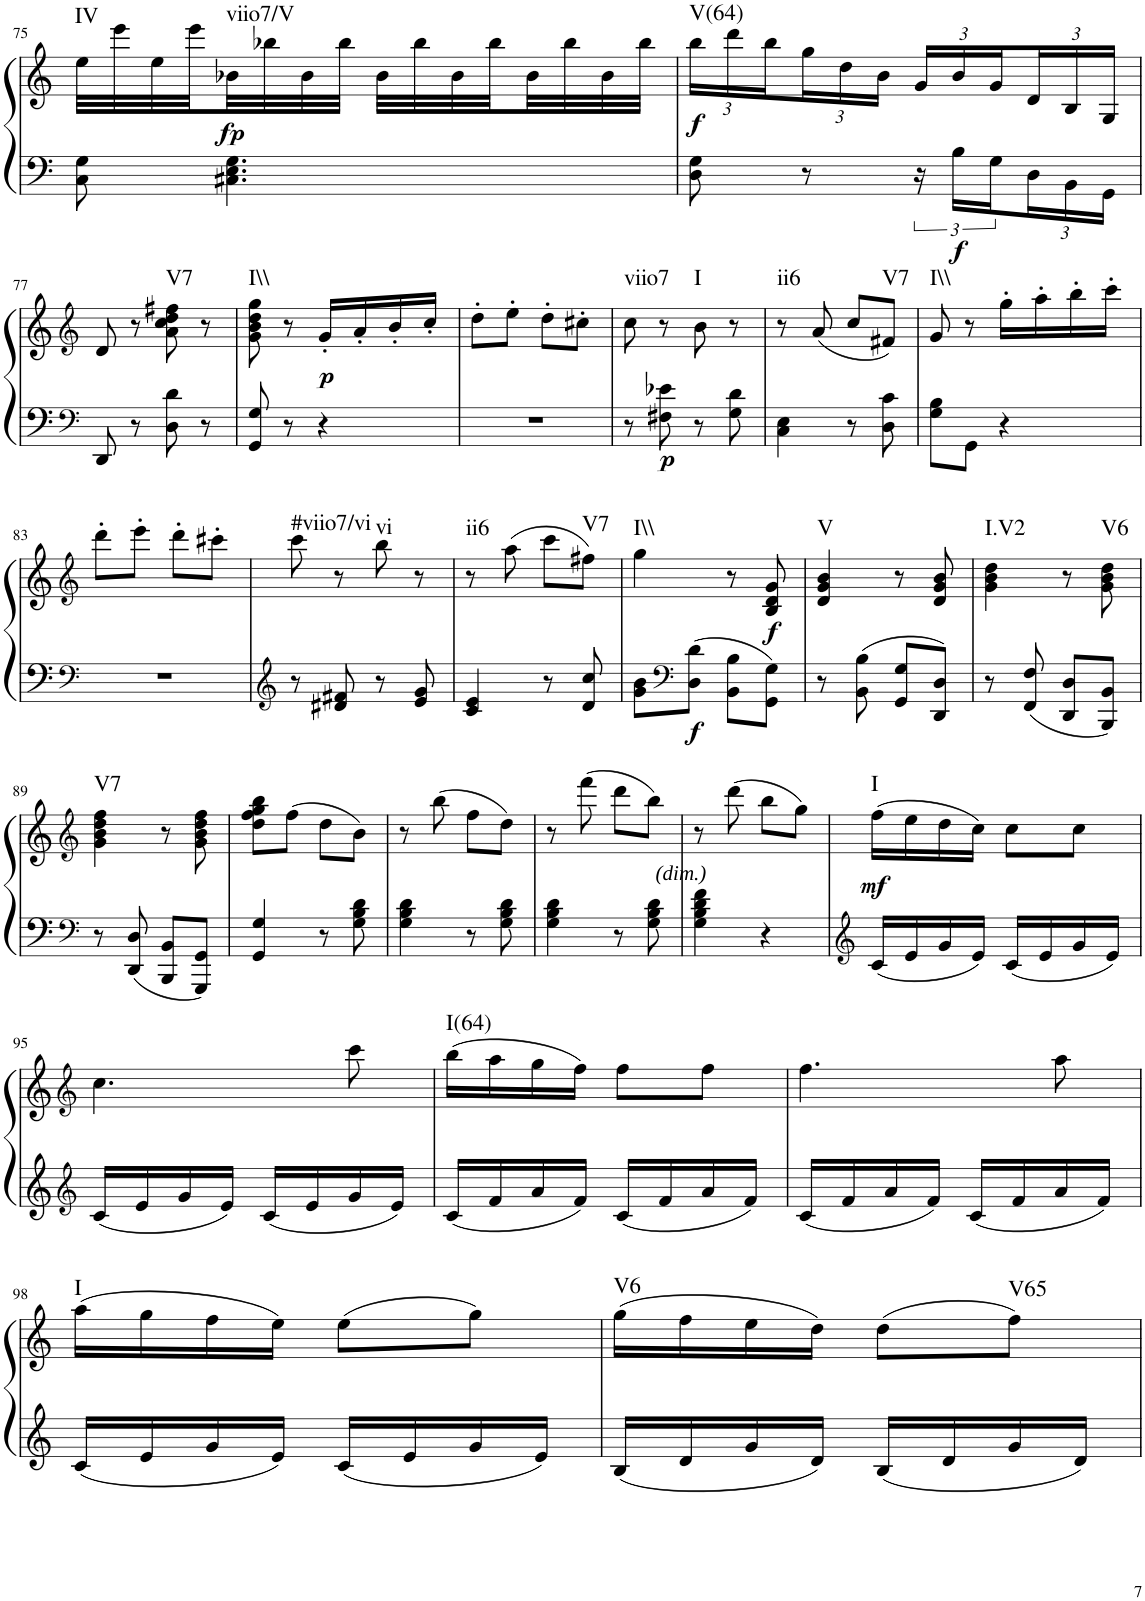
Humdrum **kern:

**kern	**kern	**dynam	**harte
*part1	*part1	*part1	*part1
*staff2	*staff1	*staff1/2	*
*I"Klavier linke Hand	*	*	*
!!LO:PB:g=z
*clefF4	*clefG2	*	*
*k[]	*k[]	*	*
*M2/4	*M2/4	*	*
=75	=75	=75	=75
!	!	!	!LO:H:kt=IV
8C\ 8G\	32ee\LLL	.	N
.	32eee\	.	.
.	32ee\	.	.
.	32eee\	.	.
!	!	!LO:DY:b	!LO:H:kt=viio7/V
4.C#X\ 4.E\ 4.G\	32b-X\	fp	N
.	32bb-X\	.	.
.	32b-\	.	.
.	32bb-\JJJ	.	.
.	32b-\LLL	.	.
.	32bb-\	.	.
.	32b-\	.	.
.	32bb-\	.	.
.	32b-\	.	.
.	32bb-\	.	.
.	32b-\	.	.
.	32bb-\JJJ	.	.
=76	=76	=76	=76
*	*Xbrackettup	*	*
!	!	!LO:DY:b	!LO:H:kt=V(64)
8D\ 8G\	24bb\LL	f	N
.	24ddd\	.	.
.	24bb\	.	.
8r	24gg\	.	.
.	24dd\	.	.
.	24b\JJ	.	.
24r	24g/LL	.	.
!	!	!LO:DY:b=2	!
24B\LL	24b/	f	.
24G\	24g/	.	.
*Xbrackettup	*	*	*
24D\	24d/	.	.
24BB\	24B/	.	.
24GG\JJ	24G/JJ	.	.
!!LO:LB:g=z
=77	=77	=77	=77
*clefF4	*clefG2	*	*
8DD/	8d/	.	.
8r	8r	.	.
!	!	!	!LO:H:kt=V7
8D\ 8d\	8a\ 8cc\ 8dd\ 8ff#X\	.	N
8r	8r	.	.
=78	=78	=78	=78
!	!	!	!LO:H:kt=I\\
8GG/ 8G/	8g\ 8b\ 8dd\ 8gg\	.	N
8r	8r	.	.
!	!	!LO:DY:b	!
4r	16g'/LL	p	.
.	16a'/	.	.
.	16b'/	.	.
.	16cc'/JJ	.	.
=79	=79	=79	=79
2r	8dd'\L	.	.
.	8ee'\J	.	.
.	8dd'\L	.	.
.	8cc#X'\J	.	.
=80	=80	=80	=80
!	!	!	!LO:H:kt=viio7
8r	8cc\	.	N
!	!	!LO:DY:b=2	!
8F#X\ 8e-X\	8r	p	.
!	!	!	!LO:H:kt=I
8r	8b\	.	N
8G\ 8d\	8r	.	.
=81	=81	=81	=81
!	!	!	!LO:H:kt=ii6
4C\ 4E\	8r	.	N
.	(8a/	.	.
8r	8cc/L	.	.
!	!	!	!LO:H:kt=V7
8D\ 8c\	8f#X/J)	.	N
=82	=82	=82	=82
!	!	!	!LO:H:kt=I\\
8G\ 8B\L	8g/	.	N
8GG\J	8r	.	.
4r	16gg'\LL	.	.
.	16aa'\	.	.
.	16bb'\	.	.
.	16ccc'\JJ	.	.
!!LO:LB:g=z
=83	=83	=83	=83
*clefF4	*clefG2	*	*
2r	8ddd'\L	.	.
.	8eee'\J	.	.
.	8ddd'\L	.	.
.	8ccc#X'\J	.	.
=84	=84	=84	=84
*clefG2	*	*	*
!	!	!	!LO:H:kt=#viio7/vi
8r	8ccc\	.	N
8d#X/ 8f#X/	8r	.	.
!	!	!	!LO:H:kt=vi
8r	8bb\	.	N
8e/ 8g/	8r	.	.
=85	=85	=85	=85
!	!	!	!LO:H:kt=ii6
4c/ 4e/	8r	.	N
.	(8aa\	.	.
8r	8ccc\L	.	.
!	!	!	!LO:H:kt=V7
8d/ 8cc/	8ff#X\J)	.	N
=86	=86	=86	=86
!	!	!	!LO:H:kt=I\\
8g\ 8b\L	4gg\	.	N
*clefF4	*	*	*
!	!	!LO:DY:b=2	!
8D\ 8d\J	.	f	.
8BB\ 8B\L	8r	.	.
!	!	!LO:DY:b	!
8GG\ 8G\J	8B/ 8d/ 8g/	f	.
=87	=87	=87	=87
!	!	!	!LO:H:kt=V
8r	4d/ 4g/ 4b/	.	N
8BB\ 8B\	.	.	.
8GG/ 8G/L	8r	.	.
8DD/ 8D/J	8d/ 8g/ 8b/	.	.
=88	=88	=88	=88
!	!	!	!LO:H:kt=I.V2
8r	4g\ 4b\ 4dd\	.	N
8FF/ 8F/	.	.	.
8DD/ 8D/L	8r	.	.
!	!	!	!LO:H:kt=V6
8BBB/ 8BB/J	8g\ 8b\ 8dd\	.	N
!!LO:LB:g=z
=89	=89	=89	=89
*clefF4	*clefG2	*	*
!	!	!	!LO:H:kt=V7
8r	4g\ 4b\ 4dd\ 4ff\	.	N
8DD/ 8D/	.	.	.
8BBB/ 8BB/L	8r	.	.
8GGG/ 8GG/J	8g\ 8b\ 8dd\ 8ff\	.	.
=90	=90	=90	=90
4GG/ 4G/	8dd\ 8ff\ 8gg\ 8bb\L	.	.
.	(8ff\J	.	.
8r	8dd\L	.	.
8G\ 8B\ 8d\	8b\J)	.	.
=91	=91	=91	=91
4G\ 4B\ 4d\	8r	.	.
.	(8bb\	.	.
8r	8ff\L	.	.
8G\ 8B\ 8d\	8dd\J)	.	.
=92	=92	=92	=92
4G\ 4B\ 4d\	8r	.	.
.	(8fff\	.	.
8r	8ddd\L	.	.
!	!LO:TX:b:i:t=(dim.)	!	!
8G\ 8B\ 8d\	8bb\J)	.	.
=93	=93	=93	=93
4G\ 4B\ 4d\ 4f\	8r	.	.
.	(8ddd\	.	.
4r	8bb\L	.	.
.	8gg\J)	.	.
=94	=94	=94	=94
*clefG2	*	*	*
!	!	!LO:DY:b	!LO:H:kt=I
16c/LL	(16ff\LL	mf	N
16e/	16ee\	.	.
16g/	16dd\	.	.
16e/JJ	16cc\JJ)	.	.
16c/LL	8cc\L	.	.
16e/	.	.	.
16g/	8cc\J	.	.
16e/JJ	.	.	.
!!LO:LB:g=z
=95	=95	=95	=95
*clefG2	*clefG2	*	*
16c/LL	4.cc\	.	.
16e/	.	.	.
16g/	.	.	.
16e/JJ	.	.	.
16c/LL	.	.	.
16e/	.	.	.
16g/	8ccc\	.	.
16e/JJ	.	.	.
=96	=96	=96	=96
!	!	!	!LO:H:kt=I(64)
16c/LL	(16bb\LL	.	N
16f/	16aa\	.	.
16a/	16gg\	.	.
16f/JJ	16ff\JJ)	.	.
16c/LL	8ff\L	.	.
16f/	.	.	.
16a/	8ff\J	.	.
16f/JJ	.	.	.
=97	=97	=97	=97
16c/LL	4.ff\	.	.
16f/	.	.	.
16a/	.	.	.
16f/JJ	.	.	.
16c/LL	.	.	.
16f/	.	.	.
16a/	8aa\	.	.
16f/JJ	.	.	.
!!LO:LB:g=z
=98	=98	=98	=98
!	!	!	!LO:H:kt=I
16c/LL	(16aa\LL	.	N
16e/	16gg\	.	.
16g/	16ff\	.	.
16e/JJ	16ee\JJ)	.	.
16c/LL	(8ee\L	.	.
16e/	.	.	.
16g/	8gg\J)	.	.
16e/JJ	.	.	.
=99	=99	=99	=99
!	!	!	!LO:H:kt=V6
16B/LL	(16gg\LL	.	N
16d/	16ff\	.	.
16g/	16ee\	.	.
16d/JJ	16dd\JJ)	.	.
16B/LL	(8dd\L	.	.
16d/	.	.	.
!	!	!	!LO:H:kt=V65
16g/	8ff\J)	.	N
16d/JJ	.	.	.
=	=	=	=
*-	*-	*-	*-
